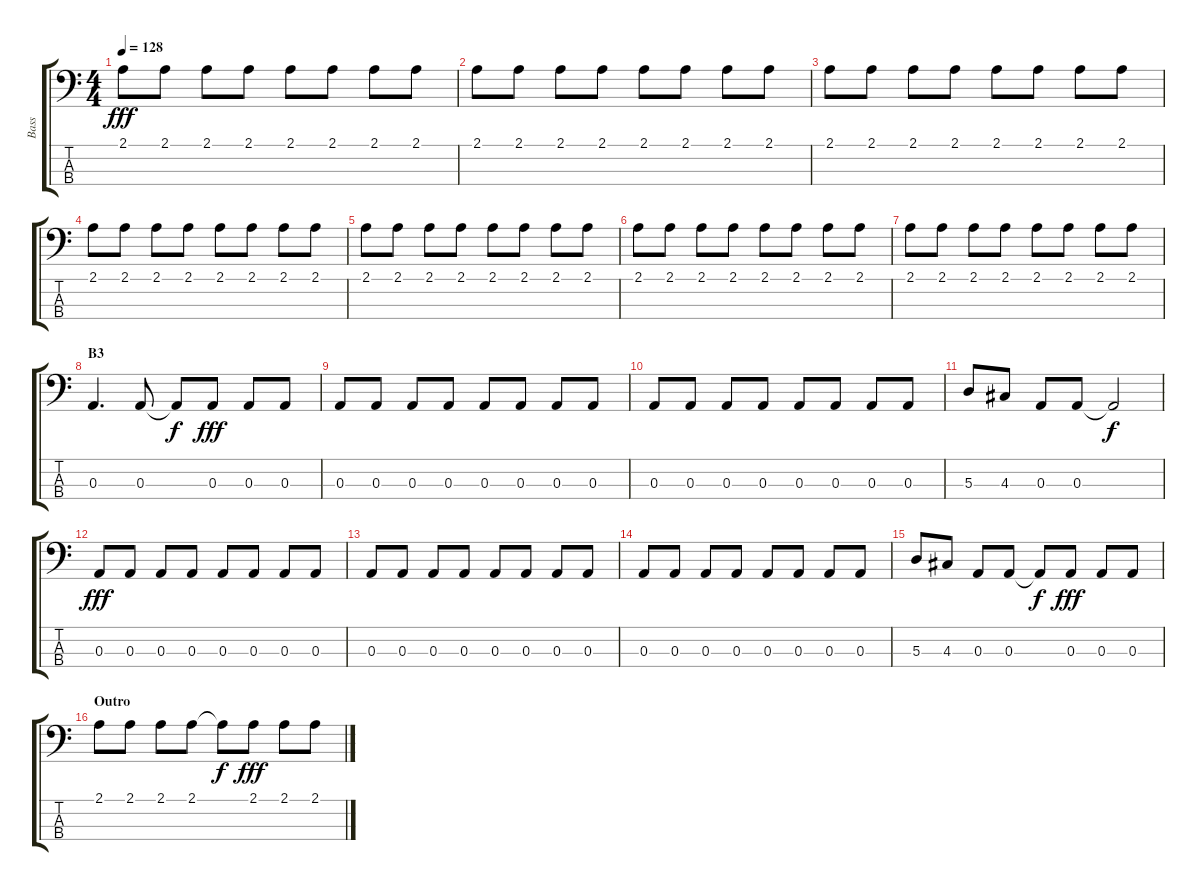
\track ("Bass" "Bass") {instrument electricbassfinger}
\staff {score tabs}
\tuning (G2 D2 A1 E1) {hide}
\ts (4 4)
\tempo 128
\clef f4
\ks c
2.1.8{dy fff} 2.1.8 2.1.8 2.1.8 2.1.8 2.1.8 2.1.8 2.1.8 |
2.1.8 2.1.8 2.1.8 2.1.8 2.1.8 2.1.8 2.1.8 2.1.8 |
2.1.8 2.1.8 2.1.8 2.1.8 2.1.8 2.1.8 2.1.8 2.1.8 |
2.1.8 2.1.8 2.1.8 2.1.8 2.1.8 2.1.8 2.1.8 2.1.8 |
2.1.8 2.1.8 2.1.8 2.1.8 2.1.8 2.1.8 2.1.8 2.1.8 |
2.1.8 2.1.8 2.1.8 2.1.8 2.1.8 2.1.8 2.1.8 2.1.8 |
2.1.8 2.1.8 2.1.8 2.1.8 2.1.8 2.1.8 2.1.8 2.1.8 |
\section ("" "B3")
0.3.4{d} 0.3.8 0.3{t}.8{dy f} 0.3.8{dy fff} 0.3.8 0.3.8 |
0.3.8 0.3.8 0.3.8 0.3.8 0.3.8 0.3.8 0.3.8 0.3.8 |
0.3.8 0.3.8 0.3.8 0.3.8 0.3.8 0.3.8 0.3.8 0.3.8 |
5.3.8 4.3.8 0.3.8 0.3.8 0.3{t}.2{dy f} |
0.3.8{dy fff} 0.3.8 0.3.8 0.3.8 0.3.8 0.3.8 0.3.8 0.3.8 |
0.3.8 0.3.8 0.3.8 0.3.8 0.3.8 0.3.8 0.3.8 0.3.8 |
0.3.8 0.3.8 0.3.8 0.3.8 0.3.8 0.3.8 0.3.8 0.3.8 |
5.3.8 4.3.8 0.3.8 0.3.8 0.3{t}.8{dy f} 0.3.8{dy fff} 0.3.8 0.3.8 |
\section ("" "Outro")
2.1.8 2.1.8 2.1.8 2.1.8 2.1{t}.8{dy f} 2.1.8{dy fff} 2.1.8 2.1.8
